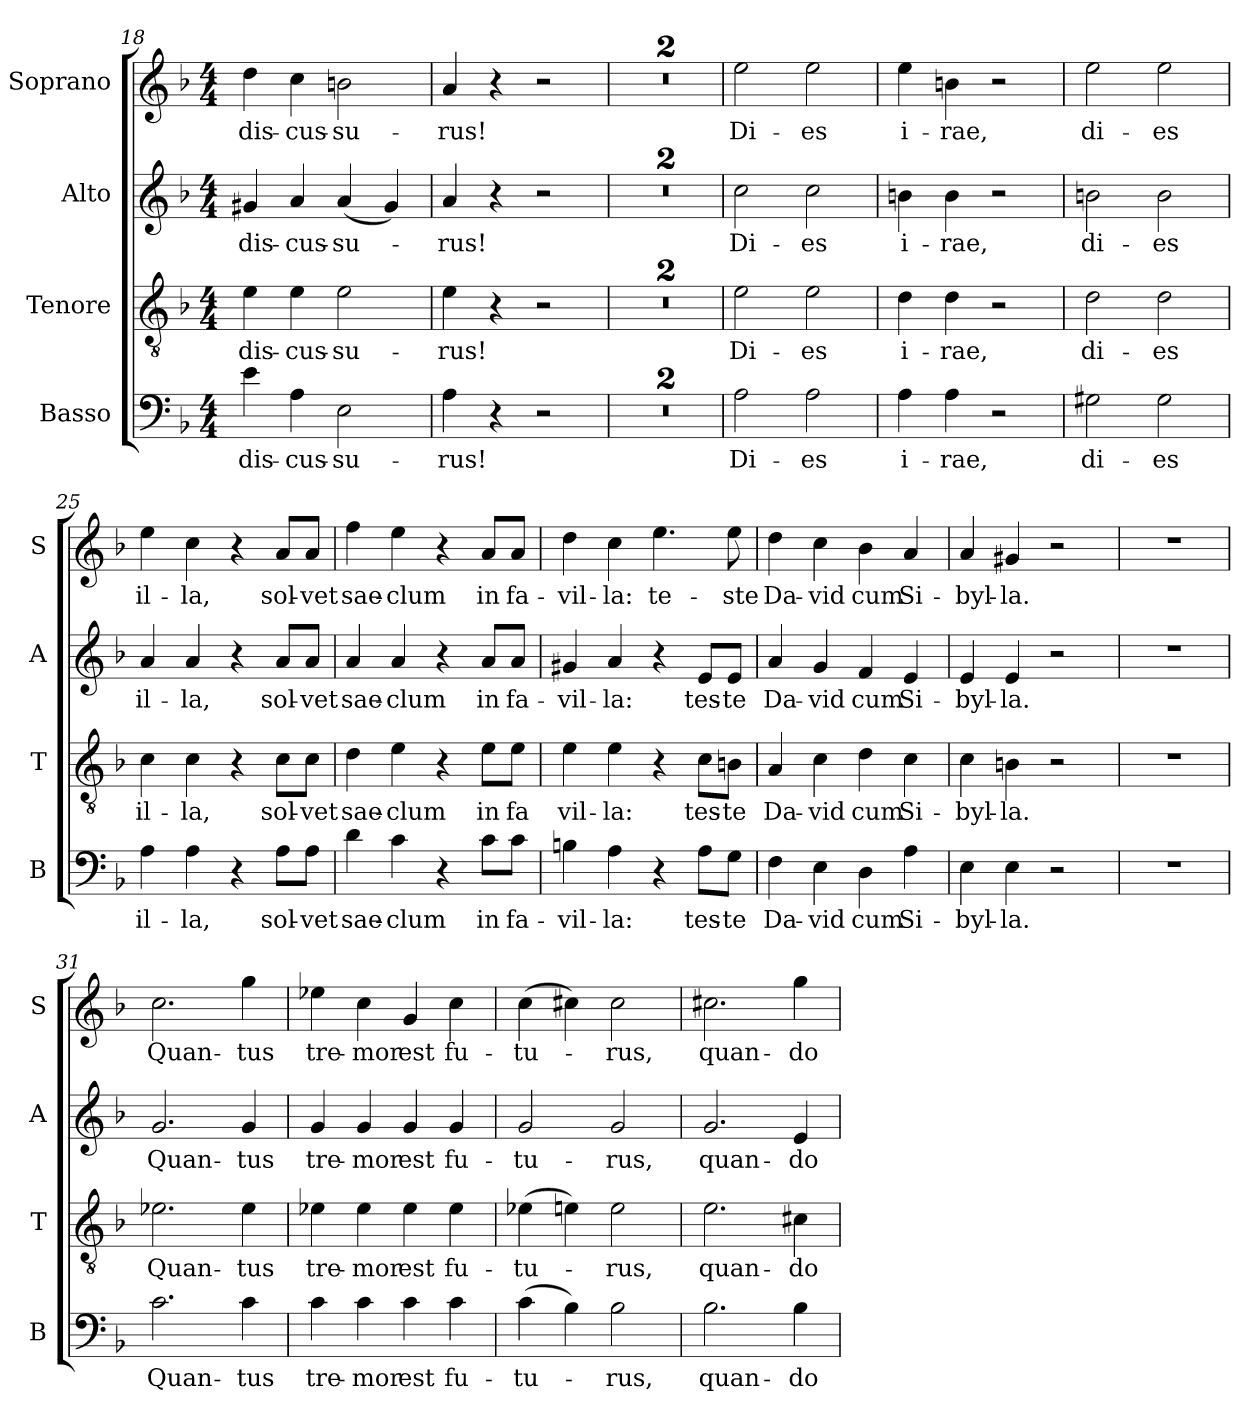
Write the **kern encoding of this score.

**kern	**text	**kern	**text	**kern	**text	**kern	**text
*part4	*part4	*part3	*part3	*part2	*part2	*part1	*part1
*staff4	*staff4	*staff3	*staff3	*staff2	*staff2	*staff1	*staff1
*I"Basso	*	*I"Tenore	*	*I"Alto	*	*I"Soprano	*
*I'B	*	*I'T	*	*I'A	*	*I'S	*
*clefF4	*	*clefGv2	*	*clefG2	*	*clefG2	*
*k[b-]	*	*k[b-]	*	*k[b-]	*	*k[b-]	*
*d:	*	*d:	*	*d:	*	*d:	*
*M4/4	*	*M4/4	*	*M4/4	*	*M4/4	*
=18	=18	=18	=18	=18	=18	=18	=18
!	!LO:LY:b	!	!LO:LY:b	!	!LO:LY:b	!	!LO:LY:b
4e\	dis-	4e\	dis-	4g#X/	dis-	4dd\	dis-
!	!LO:LY:b	!	!LO:LY:b	!	!LO:LY:b	!	!LO:LY:b
4A\	-cus-	4e\	-cus-	4a/	-cus-	4cc\	-cus-
!	!LO:LY:b	!	!LO:LY:b	!	!LO:LY:b	!	!LO:LY:b
2E\	-su-	2e\	-su-	(<4a/	-su-	2bn\	-su-
.	.	.	.	4g#/)	.	.	.
!!LO:PB:g=z
=19	=19	=19	=19	=19	=19	=19	=19
!	!LO:LY:b	!	!LO:LY:b	!	!LO:LY:b	!	!LO:LY:b
4A\	-rus!	4e\	-rus!	4a/	-rus!	4a/	-rus!
4r	.	4r	.	4r	.	4r	.
2r	.	2r	.	2r	.	2r	.
=20	=20	=20	=20	=20	=20	=20	=20
1r	.	1r	.	1r	.	1r	.
=21	=21	=21	=21	=21	=21	=21	=21
1r	.	1r	.	1r	.	1r	.
=22	=22	=22	=22	=22	=22	=22	=22
!	!LO:LY:b	!	!LO:LY:b	!	!LO:LY:b	!	!LO:LY:b
2A\	Di-	2e\	Di-	2cc\	Di-	2ee\	Di-
!	!LO:LY:b	!	!LO:LY:b	!	!LO:LY:b	!	!LO:LY:b
2A\	-es	2e\	-es	2cc\	-es	2ee\	-es
=23	=23	=23	=23	=23	=23	=23	=23
!	!LO:LY:b	!	!LO:LY:b	!	!LO:LY:b	!	!LO:LY:b
4A\	i-	4d\	i-	4bn\	i-	4ee\	i-
!	!LO:LY:b	!	!LO:LY:b	!	!LO:LY:b	!	!LO:LY:b
4A\	-rae,	4d\	-rae,	4b\	-rae,	4bn\	-rae,
2r	.	2r	.	2r	.	2r	.
=24	=24	=24	=24	=24	=24	=24	=24
!	!LO:LY:b	!	!LO:LY:b	!	!LO:LY:b	!	!LO:LY:b
2G#X\	di-	2d\	di-	2bn\	di-	2ee\	di-
!	!LO:LY:b	!	!LO:LY:b	!	!LO:LY:b	!	!LO:LY:b
2G#\	-es	2d\	-es	2b\	-es	2ee\	-es
=25	=25	=25	=25	=25	=25	=25	=25
!	!LO:LY:b	!	!LO:LY:b	!	!LO:LY:b	!	!LO:LY:b
4A\	il-	4c\	il-	4a/	il-	4ee\	il-
!	!LO:LY:b	!	!LO:LY:b	!	!LO:LY:b	!	!LO:LY:b
4A\	-la,	4c\	-la,	4a/	-la,	4cc\	-la,
4r	.	4r	.	4r	.	4r	.
!	!LO:LY:b	!	!LO:LY:b	!	!LO:LY:b	!	!LO:LY:b
8A\L	sol-	8c\L	sol-	8a/L	sol-	8a/L	sol-
!	!LO:LY:b	!	!LO:LY:b	!	!LO:LY:b	!	!LO:LY:b
8A\J	-vet	8c\J	-vet	8a/J	-vet	8a/J	-vet
=26	=26	=26	=26	=26	=26	=26	=26
!	!LO:LY:b	!	!LO:LY:b	!	!LO:LY:b	!	!LO:LY:b
4d\	sae-	4d\	sae-	4a/	sae-	4ff\	sae-
!	!LO:LY:b	!	!LO:LY:b	!	!LO:LY:b	!	!LO:LY:b
4c\	-clum	4e\	-clum	4a/	-clum	4ee\	-clum
4r	.	4r	.	4r	.	4r	.
!	!LO:LY:b	!	!LO:LY:b	!	!LO:LY:b	!	!LO:LY:b
8c\L	in	8e\L	in	8a/L	in	8a/L	in
!	!LO:LY:b	!	!LO:LY:b	!	!LO:LY:b	!	!LO:LY:b
8c\J	fa-	8e\J	fa	8a/J	fa-	8a/J	fa-
!!LO:LB:g=z
=27	=27	=27	=27	=27	=27	=27	=27
!	!LO:LY:b	!	!LO:LY:b	!	!LO:LY:b	!	!LO:LY:b
4Bn\	-vil-	4e\	vil-	4g#X/	-vil-	4dd\	-vil-
!	!LO:LY:b	!	!LO:LY:b	!	!LO:LY:b	!	!LO:LY:b
4A\	-la:	4e\	-la:	4a/	-la:	4cc\	-la:
!	!	!	!	!	!	!	!LO:LY:b
4r	.	4r	.	4r	.	4.ee\	te-
!	!LO:LY:b	!	!LO:LY:b	!	!LO:LY:b	!	!
8A\L	tes-	8c\L	tes-	8e/L	tes-	.	.
!	!LO:LY:b	!	!LO:LY:b	!	!LO:LY:b	!	!LO:LY:b
8G\J	-te	8Bn\J	-te	8e/J	-te	8ee\	-ste
=28	=28	=28	=28	=28	=28	=28	=28
!	!LO:LY:b	!	!LO:LY:b	!	!LO:LY:b	!	!LO:LY:b
4F\	Da-	4A/	Da-	4a/	Da-	4dd\	Da-
!	!LO:LY:b	!	!LO:LY:b	!	!LO:LY:b	!	!LO:LY:b
4E\	-vid	4c\	-vid	4g/	-vid	4cc\	-vid
!	!LO:LY:b	!	!LO:LY:b	!	!LO:LY:b	!	!LO:LY:b
4D\	cum	4d\	cum	4f/	cum	4b-\	cum
!	!LO:LY:b	!	!LO:LY:b	!	!LO:LY:b	!	!LO:LY:b
4A\	Si-	4c\	Si-	4e/	Si-	4a/	Si-
=29	=29	=29	=29	=29	=29	=29	=29
!	!LO:LY:b	!	!LO:LY:b	!	!LO:LY:b	!	!LO:LY:b
4E\	-byl-	4c\	-byl-	4e/	-byl-	4a/	-byl-
!	!LO:LY:b	!	!LO:LY:b	!	!LO:LY:b	!	!LO:LY:b
4E\	-la.	4Bn\	-la.	4e/	-la.	4g#X/	-la.
2r	.	2r	.	2r	.	2r	.
=30	=30	=30	=30	=30	=30	=30	=30
1r	.	1r	.	1r	.	1r	.
=31	=31	=31	=31	=31	=31	=31	=31
!	!LO:LY:b	!	!LO:LY:b	!	!LO:LY:b	!	!LO:LY:b
2.c\	Quan-	2.e-X\	Quan-	2.g/	Quan-	2.cc\	Quan-
!	!LO:LY:b	!	!LO:LY:b	!	!LO:LY:b	!	!LO:LY:b
4c\	-tus	4e-\	-tus	4g/	-tus	4gg\	-tus
=32	=32	=32	=32	=32	=32	=32	=32
!	!LO:LY:b	!	!LO:LY:b	!	!LO:LY:b	!	!LO:LY:b
4c\	tre-	4e-X\	tre-	4g/	tre-	4ee-X\	tre-
!	!LO:LY:b	!	!LO:LY:b	!	!LO:LY:b	!	!LO:LY:b
4c\	-mor	4e-\	-mor	4g/	-mor	4cc\	-mor
!	!LO:LY:b	!	!LO:LY:b	!	!LO:LY:b	!	!LO:LY:b
4c\	est	4e-\	est	4g/	est	4g/	est
!	!LO:LY:b	!	!LO:LY:b	!	!LO:LY:b	!	!LO:LY:b
4c\	fu-	4e-\	fu-	4g/	fu-	4cc\	fu-
!!LO:LB:g=z
=33	=33	=33	=33	=33	=33	=33	=33
!	!LO:LY:b	!	!LO:LY:b	!	!LO:LY:b	!	!LO:LY:b
(>4c\	-tu-	(>4e-X\	-tu-	2g/	-tu-	(>4cc\	-tu-
4B-\)	.	4en\)	.	.	.	4cc#X\)	.
!	!LO:LY:b	!	!LO:LY:b	!	!LO:LY:b	!	!LO:LY:b
2B-\	-rus,	2e\	-rus,	2g/	-rus,	2cc#\	-rus,
=34	=34	=34	=34	=34	=34	=34	=34
!	!LO:LY:b	!	!LO:LY:b	!	!LO:LY:b	!	!LO:LY:b
2.B-\	quan-	2.e\	quan-	2.g/	quan-	2.cc#X\	quan-
!	!LO:LY:b	!	!LO:LY:b	!	!LO:LY:b	!	!LO:LY:b
4B-\	-do	4c#X\	-do	4e/	-do	4gg\	-do
=	=	=	=	=	=	=	=
*-	*-	*-	*-	*-	*-	*-	*-
